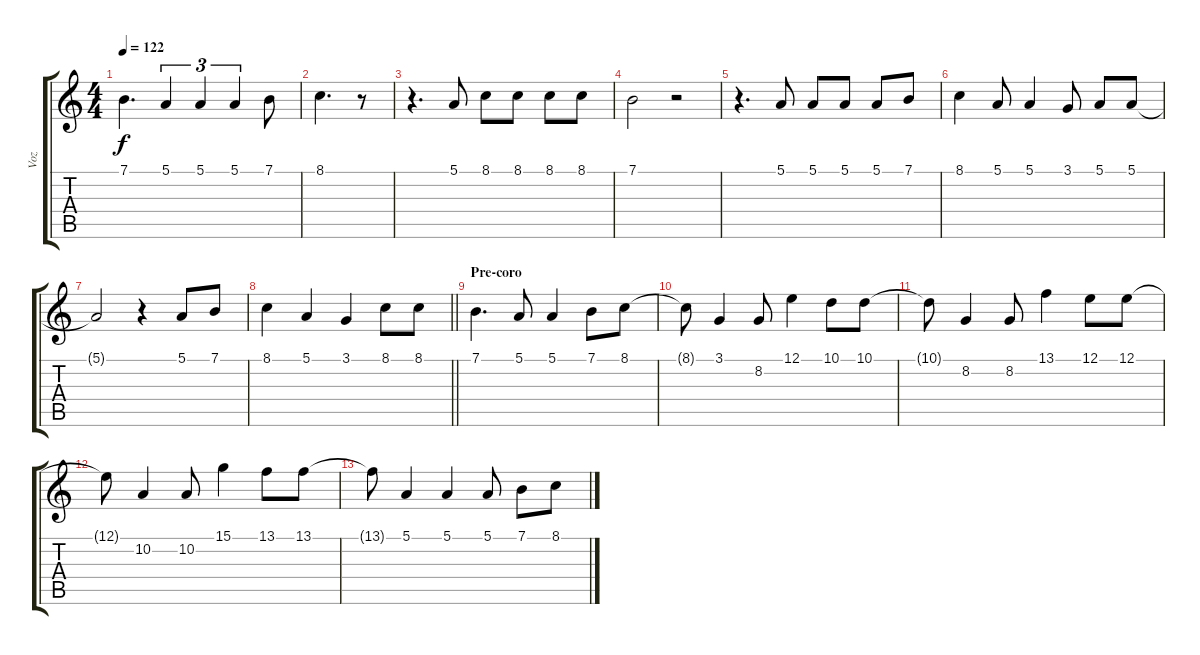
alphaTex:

\track ("Voz" "Voz") {instrument acousticgrandpiano}
\staff {score tabs}
\tuning (E4 B3 G3 D3 A2 E2) {hide}
\ts (4 4)
\tempo 122
\clef g2
\ks c
7.1.4{d dy f} 5.1.4{tu (3 2)} 5.1.4{tu (3 2)} 5.1.4{tu (3 2)} 7.1.8 |
8.1.4{d} r.8 |
r.4{d} 5.1.8 8.1.8 8.1.8 8.1.8 8.1.8 |
7.1.2 r.2 |
r.4{d} 5.1.8 5.1.8 5.1.8 5.1.8 7.1.8 |
8.1.4 5.1.8 5.1.4 3.1.8 5.1.8 5.1.8 |
5.1{t}.2 r.4 5.1.8 7.1.8 |
\barLineRight lightlight
8.1.4 5.1.4 3.1.4 8.1.8 8.1.8 |
\section ("" "Pre-coro")
7.1.4{d} 5.1.8 5.1.4 7.1.8 8.1.8 |
8.1{t}.8 3.1.4 8.2.8 12.1.4 10.1.8 10.1.8 |
10.1{t}.8 8.2.4 8.2.8 13.1.4 12.1.8 12.1.8 |
12.1{t}.8 10.2.4 10.2.8 15.1.4 13.1.8 13.1.8 |
13.1{t}.8 5.1.4 5.1.4 5.1.8 7.1.8 8.1.8
